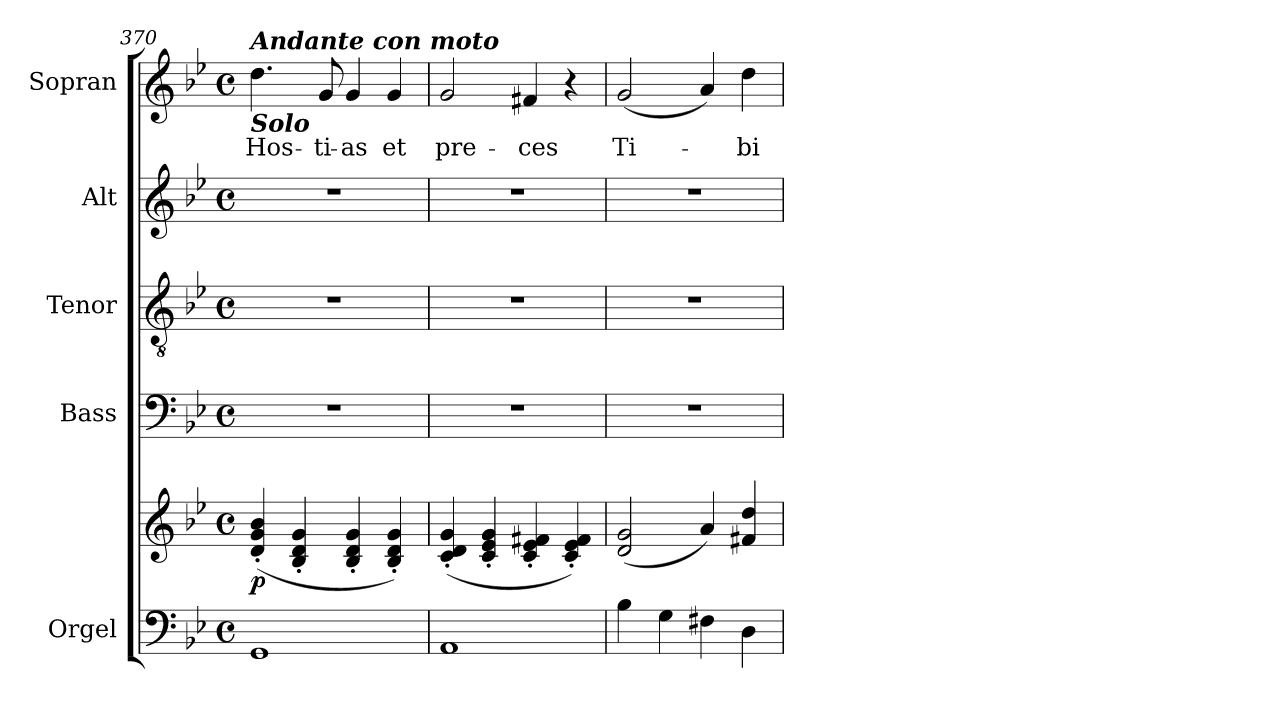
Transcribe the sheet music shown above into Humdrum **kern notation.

**kern	**kern	**dynam	**kern	**kern	**kern	**kern	**text
*part5	*part5	*part5	*part4	*part3	*part2	*part1	*part1
*staff6	*staff5	*staff5/6	*staff4	*staff3	*staff2	*staff1	*staff1
*I"Orgel	*	*	*I"Bass	*I"Tenor	*I"Alt	*I"Sopran	*
*I'Org.	*	*	*I'B.	*I'T.	*I'A.	*I'S.	*
*clefF4	*clefG2	*	*clefF4	*clefGv2	*clefG2	*clefG2	*
*k[b-e-]	*k[b-e-]	*	*k[b-e-]	*k[b-e-]	*k[b-e-]	*k[b-e-]	*
*B-:	*B-:	*	*B-:	*B-:	*B-:	*B-:	*
*M4/4	*M4/4	*	*M4/4	*M4/4	*M4/4	*M4/4	*
*met(c)	*met(c)	*	*met(c)	*met(c)	*met(c)	*met(c)	*
=370	=370	=370	=370	=370	=370	=370	=370
!	!	!	!	!	!	!LO:TX:a:Bi:t=Andante con moto	!
!	!	!	!	!	!	!LO:TX:b:Bi:t=Solo	!
!	!	!LO:DY:b	!	!	!	!	!LO:LY:b
1GG	(<4d/'< 4g/'< 4b-/'<	p	1r	1r	1r	4.dd\	Hos-
.	4B-/'< 4d/'< 4g/'<	.	.	.	.	.	.
!	!	!	!	!	!	!	!LO:LY:b
.	.	.	.	.	.	8g/	-ti-
!	!	!	!	!	!	!	!LO:LY:b
.	4B-/'< 4d/'< 4g/'<	.	.	.	.	4g/	-as
!	!	!	!	!	!	!	!LO:LY:b
.	4B-/'< 4d/'< 4g/'<)	.	.	.	.	4g/	et
=371	=371	=371	=371	=371	=371	=371	=371
!	!	!	!	!	!	!	!LO:LY:b
1AA	(<4c/'< 4d/'< 4g/'<	.	1r	1r	1r	2g/	pre-
.	4c/'< 4e-/'< 4g/'<	.	.	.	.	.	.
!	!	!	!	!	!	!	!LO:LY:b
.	4c/'< 4e-/'< 4f#X/'<	.	.	.	.	4f#X/	-ces
.	4c/'< 4e-/'< 4f#/'<)	.	.	.	.	4r	.
=372	=372	=372	=372	=372	=372	=372	=372
!	!	!	!	!	!	!	!LO:LY:b
4B-\	(<2d/ 2g/	.	1r	1r	1r	(<2g/	Ti-
4G\	.	.	.	.	.	.	.
4F#X\	4a/)	.	.	.	.	4a/)	.
!	!	!	!	!	!	!	!LO:LY:b
4D\	4f#X/ 4dd/	.	.	.	.	4dd\	-bi
=	=	=	=	=	=	=	=
*-	*-	*-	*-	*-	*-	*-	*-
